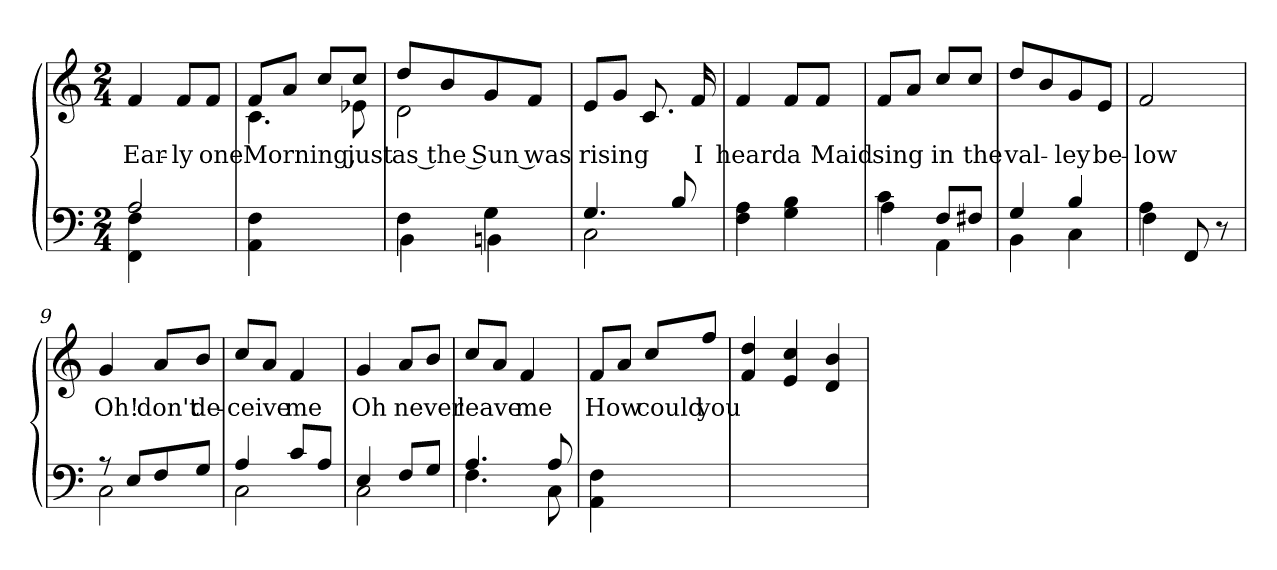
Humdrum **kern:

**kern	**kern	**text
*part1	*part1	*part1
*staff2	*staff1	*staff1
*clefF4	*clefG2	*
*M2/4	*M2/4	*
=1	=1	=1
*^	*^	*
2A/	4F\ 4FF\	4f/	2ryy	Ear-
.	4ryy	8f/L	.	-ly
.	.	8f/J	.	one
=2	=2	=2	=2	=2
2ryy	4F\ 4AA\	8f/L	4.c\	Morning,
.	.	8a/J	.	.
.	4ryy	8cc/L	.	.
.	.	8cc/J	8e-X\	just
=3	=3	=3	=3	=3
4F\	4BB\	8dd/L	2d\	as the Sun was
.	.	8b/	.	.
4G\	4BBn\	8g/	.	.
.	.	8f/J	.	.
=4	=4	=4	=4	=4
4.G/	2C\	8e/L	2ryy	rising
.	.	8g/J	.	.
.	.	8.c/	.	.
8B/	.	.	.	.
.	.	16f/	.	I
=5	=5	=5	=5	=5
2ryy	4F\ 4A\	4f/	2ryy	heard
.	4G\ 4B\	8f/L	.	a
.	.	8f/J	.	Maid
=6	=6	=6	=6	=6
4c\	4A\	8f/L	2ryy	sing
.	.	8a/J	.	.
8F/L	4AA\	8cc/L	.	in
8F#X/J	.	8cc/J	.	the
=7	=7	=7	=7	=7
4G/	4BB\	8dd/L	2ryy	val-
.	.	8b/	.	.
4B/	4C\	8g/	.	-ley
.	.	8e/J	.	be-
=8	=8	=8	=8	=8
4A\	4F\	2f/	2ryy	-low
4ryy	8FF/	.	.	.
.	8r	.	.	.
=9	=9	=9	=9	=9
8r	2C\	4g/	2ryy	Oh!
8E/L	.	.	.	.
8F/	.	8a/L	.	don't
8G/J	.	8b/J	.	de-
=10	=10	=10	=10	=10
4A/	2C\	8cc/L	2ryy	ceive
.	.	8a/J	.	.
8c/L	.	4f/	.	me
8A/J	.	.	.	.
=11	=11	=11	=11	=11
4E/	2C\	4g/	2ryy	Oh
8F/L	.	8a/L	.	never
8G/J	.	8b/J	.	.
=12	=12	=12	=12	=12
4.A/	4.F\	8cc/L	2ryy	leave
.	.	8a/J	.	.
.	.	4f/	.	me
8A/	8C\	.	.	.
=13	=13	=13	=13	=13
2ryy	4F\ 4AA\	8f/L	2ryy	How
.	.	8a/J	.	.
.	4ryy	8cc/L	.	could
.	.	8ff/J	.	you
*v	*v	*	*	*
*	*v	*v	*
=14	=14	=14
2.ryy	4dd/ 4f/	.
.	4cc/ 4e/	.
.	4b/ 4d/	.
=	=	=
*-	*-	*-
